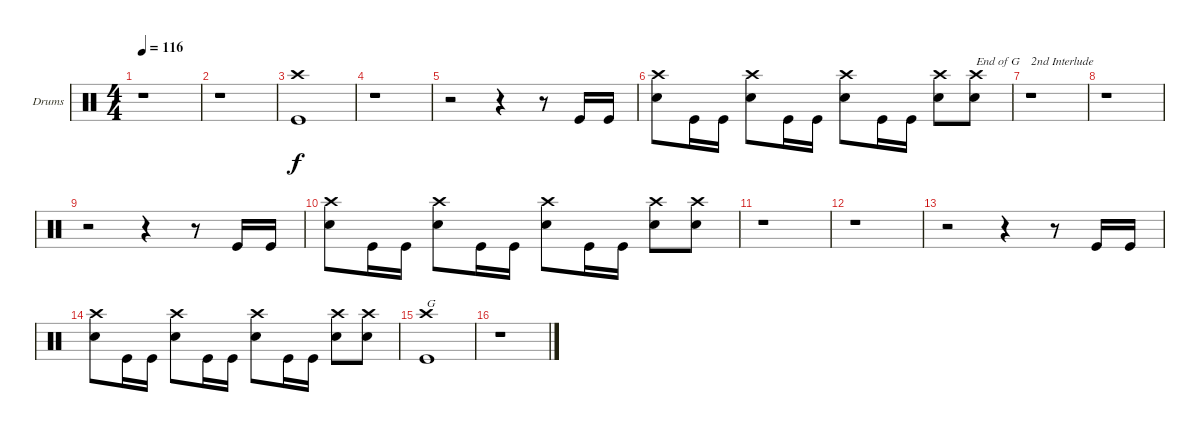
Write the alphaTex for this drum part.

\bracketExtendMode groupsimilarinstruments
\firstSystemTrackNameOrientation horizontal
\otherSystemsTrackNameOrientation horizontal
\track ("Drumkit" "Drums") {instrument percussion}
\staff {score}
\articulation defaults
\ts (4 4)
\tempo 116
\clef neutral
\ks c
r.1{dy f} |
r.1 |
("Crash high (hit)" "Kick (hit)").1 |
r.1 |
r.2 r.4 r.8 "Kick (hit)".16 "Kick (hit)".16 |
("Crash high (hit)" "Snare (hit) 2").8 "Kick (hit)".16 "Kick (hit)".16 ("Crash high (hit)" "Snare (hit) 2").8 "Kick (hit)".16 "Kick (hit)".16 ("Crash high (hit)" "Snare (hit) 2").8 "Kick (hit)".16 "Kick (hit)".16 ("Crash high (hit)" "Snare (hit) 2").8 ("Crash high (hit)" "Snare (hit) 2").8{txt "End of G"} |
r.1{txt "2nd Interlude"} |
r.1 |
r.2 r.4 r.8 "Kick (hit)".16 "Kick (hit)".16 |
("Crash high (hit)" "Snare (hit) 2").8 "Kick (hit)".16 "Kick (hit)".16 ("Crash high (hit)" "Snare (hit) 2").8 "Kick (hit)".16 "Kick (hit)".16 ("Crash high (hit)" "Snare (hit) 2").8 "Kick (hit)".16 "Kick (hit)".16 ("Crash high (hit)" "Snare (hit) 2").8 ("Crash high (hit)" "Snare (hit) 2").8 |
r.1 |
r.1 |
r.2 r.4 r.8 "Kick (hit)".16 "Kick (hit)".16 |
("Crash high (hit)" "Snare (hit) 2").8 "Kick (hit)".16 "Kick (hit)".16 ("Crash high (hit)" "Snare (hit) 2").8 "Kick (hit)".16 "Kick (hit)".16 ("Crash high (hit)" "Snare (hit) 2").8 "Kick (hit)".16 "Kick (hit)".16 ("Crash high (hit)" "Snare (hit) 2").8 ("Crash high (hit)" "Snare (hit) 2").8 |
("Crash high (hit)" "Kick (hit)").1{txt "G"} |
r.1
